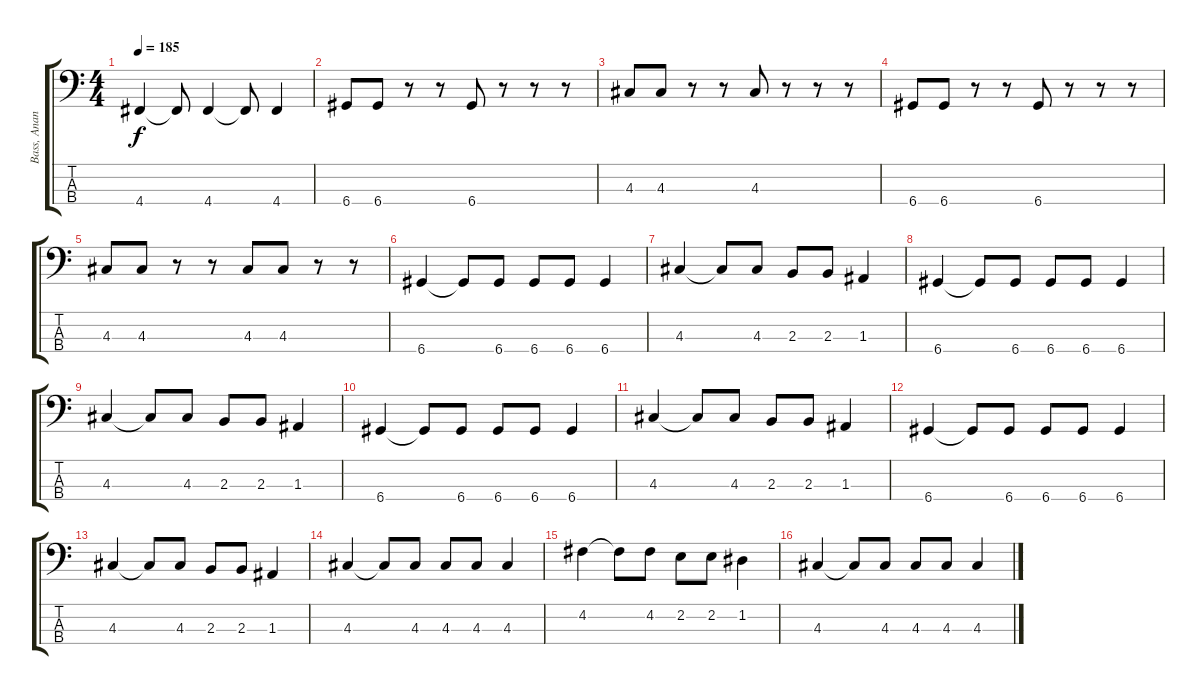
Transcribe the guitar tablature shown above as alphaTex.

\track ("Bass, Anan Kadouri" "Bass, Anan") {instrument acousticguitarnylon}
\staff {score tabs}
\tuning (G2 D2 A1 D1) {hide}
\ts (4 4)
\tempo 185
\clef f4
\ks c
4.4.4{dy f} 4.4{t}.8 4.4.4 4.4{t}.8 4.4.4 |
6.4.8 6.4.8 r.8 r.8 6.4.8 r.8 r.8 r.8 |
4.3.8 4.3.8 r.8 r.8 4.3.8 r.8 r.8 r.8 |
6.4.8 6.4.8 r.8 r.8 6.4.8 r.8 r.8 r.8 |
4.3.8 4.3.8 r.8 r.8 4.3.8 4.3.8 r.8 r.8 |
6.4.4 6.4{t}.8 6.4.8 6.4.8 6.4.8 6.4.4 |
4.3.4 4.3{t}.8 4.3.8 2.3.8 2.3.8 1.3.4 |
6.4.4 6.4{t}.8 6.4.8 6.4.8 6.4.8 6.4.4 |
4.3.4 4.3{t}.8 4.3.8 2.3.8 2.3.8 1.3.4 |
6.4.4 6.4{t}.8 6.4.8 6.4.8 6.4.8 6.4.4 |
4.3.4 4.3{t}.8 4.3.8 2.3.8 2.3.8 1.3.4 |
6.4.4 6.4{t}.8 6.4.8 6.4.8 6.4.8 6.4.4 |
4.3.4 4.3{t}.8 4.3.8 2.3.8 2.3.8 1.3.4 |
4.3.4 4.3{t}.8 4.3.8 4.3.8 4.3.8 4.3.4 |
4.2.4 4.2{t}.8 4.2.8 2.2.8 2.2.8 1.2.4 |
4.3.4 4.3{t}.8 4.3.8 4.3.8 4.3.8 4.3.4
